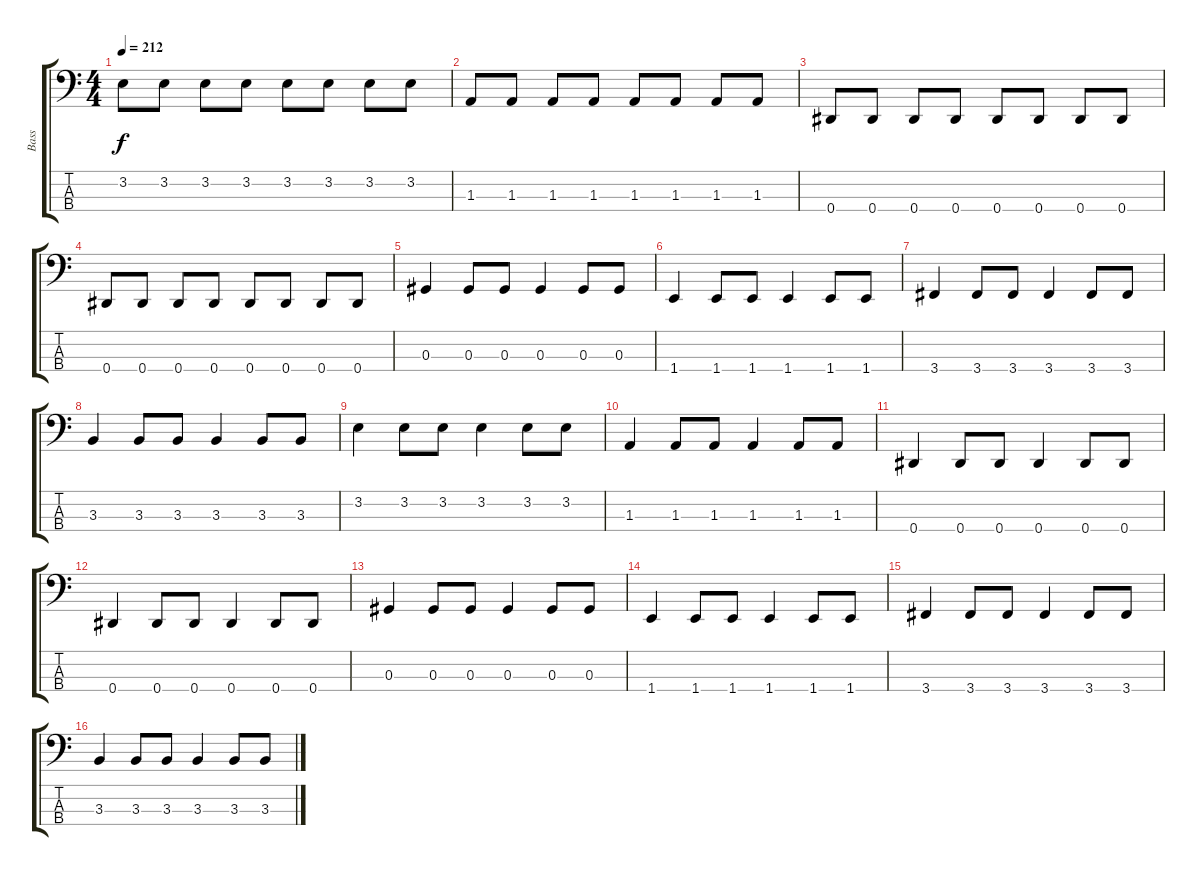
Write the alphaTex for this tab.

\track ("Bass" "Bass") {instrument electricbassfinger}
\staff {score tabs}
\tuning (Gb2 Db2 Ab1 Eb1) {hide}
\ts (4 4)
\tempo 212
\clef f4
\ks c
3.2.8{dy f} 3.2.8 3.2.8 3.2.8 3.2.8 3.2.8 3.2.8 3.2.8 |
1.3.8 1.3.8 1.3.8 1.3.8 1.3.8 1.3.8 1.3.8 1.3.8 |
0.4.8 0.4.8 0.4.8 0.4.8 0.4.8 0.4.8 0.4.8 0.4.8 |
0.4.8 0.4.8 0.4.8 0.4.8 0.4.8 0.4.8 0.4.8 0.4.8 |
0.3.4 0.3.8 0.3.8 0.3.4 0.3.8 0.3.8 |
1.4.4 1.4.8 1.4.8 1.4.4 1.4.8 1.4.8 |
3.4.4 3.4.8 3.4.8 3.4.4 3.4.8 3.4.8 |
3.3.4 3.3.8 3.3.8 3.3.4 3.3.8 3.3.8 |
3.2.4 3.2.8 3.2.8 3.2.4 3.2.8 3.2.8 |
1.3.4 1.3.8 1.3.8 1.3.4 1.3.8 1.3.8 |
0.4.4 0.4.8 0.4.8 0.4.4 0.4.8 0.4.8 |
0.4.4 0.4.8 0.4.8 0.4.4 0.4.8 0.4.8 |
0.3.4 0.3.8 0.3.8 0.3.4 0.3.8 0.3.8 |
1.4.4 1.4.8 1.4.8 1.4.4 1.4.8 1.4.8 |
3.4.4 3.4.8 3.4.8 3.4.4 3.4.8 3.4.8 |
3.3.4 3.3.8 3.3.8 3.3.4 3.3.8 3.3.8
